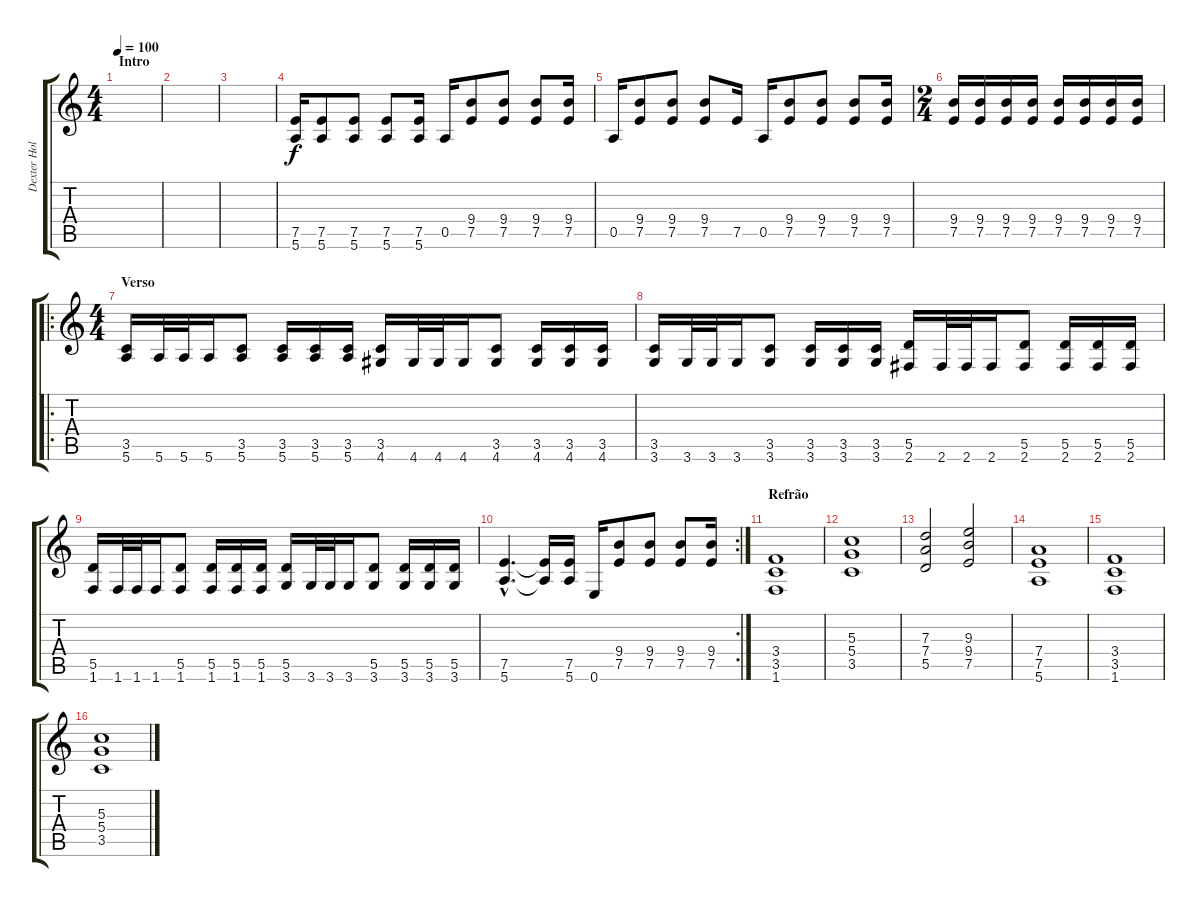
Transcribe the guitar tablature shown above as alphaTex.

\track ("Dexter Holland" "Dexter Hol") {instrument distortionguitar}
\staff {score tabs}
\tuning (E4 B3 G3 D3 A2 E2) {hide}
\ts (4 4)
\section ("" "Intro")
\tempo 100
\clef g2
\ks c
|
|
|
(7.5 5.6).16 (7.5 5.6).8 (7.5 5.6).8 (7.5 5.6).8 (7.5 5.6).16 0.5.16 (9.4 7.5).8 (9.4 7.5).8 (9.4 7.5).8 (9.4 7.5).16 |
0.5.16 (9.4 7.5).8 (9.4 7.5).8 (9.4 7.5).8 7.5.16 0.5.16 (9.4 7.5).8 (9.4 7.5).8 (9.4 7.5).8 (9.4 7.5).16 |
\ts (2 4)
(9.4 7.5).16 (9.4 7.5).16 (9.4 7.5).16 (9.4 7.5).16 (9.4 7.5).16 (9.4 7.5).16 (9.4 7.5).16 (9.4 7.5).16 |
\ro
\ts (4 4)
\section ("" "Verso")
(3.5 5.6).16 5.6.32 5.6.32 5.6.16 (3.5 5.6).8 (3.5 5.6).16 (3.5 5.6).16 (3.5 5.6).16 (3.5 4.6).16 4.6.32 4.6.32 4.6.16 (3.5 4.6).8 (3.5 4.6).16 (3.5 4.6).16 (3.5 4.6).16 |
(3.5 3.6).16 3.6.32 3.6.32 3.6.16 (3.5 3.6).8 (3.5 3.6).16 (3.5 3.6).16 (3.5 3.6).16 (5.5 2.6).16 2.6.32 2.6.32 2.6.16 (5.5 2.6).8 (5.5 2.6).16 (5.5 2.6).16 (5.5 2.6).16 |
(5.5 1.6).16 1.6.32 1.6.32 1.6.16 (5.5 1.6).8 (5.5 1.6).16 (5.5 1.6).16 (5.5 1.6).16 (5.5 3.6).16 3.6.32 3.6.32 3.6.16 (5.5 3.6).8 (5.5 3.6).16 (5.5 3.6).16 (5.5 3.6).16 |
\rc 2
(7.5{hac} 5.6{hac}).4{d} (7.5{t} 5.6{t}).16 (7.5 5.6).16 0.6.16 (9.4 7.5).8 (9.4 7.5).8 (9.4 7.5).8 (9.4 7.5).16 |
\section ("" "Refrão")
(3.4 3.5 1.6).1 |
(5.3 5.4 3.5).1 |
(7.3 7.4 5.5).2 (9.3 9.4 7.5).2 |
(7.4 7.5 5.6).1 |
(3.4 3.5 1.6).1 |
(5.3 5.4 3.5).1
